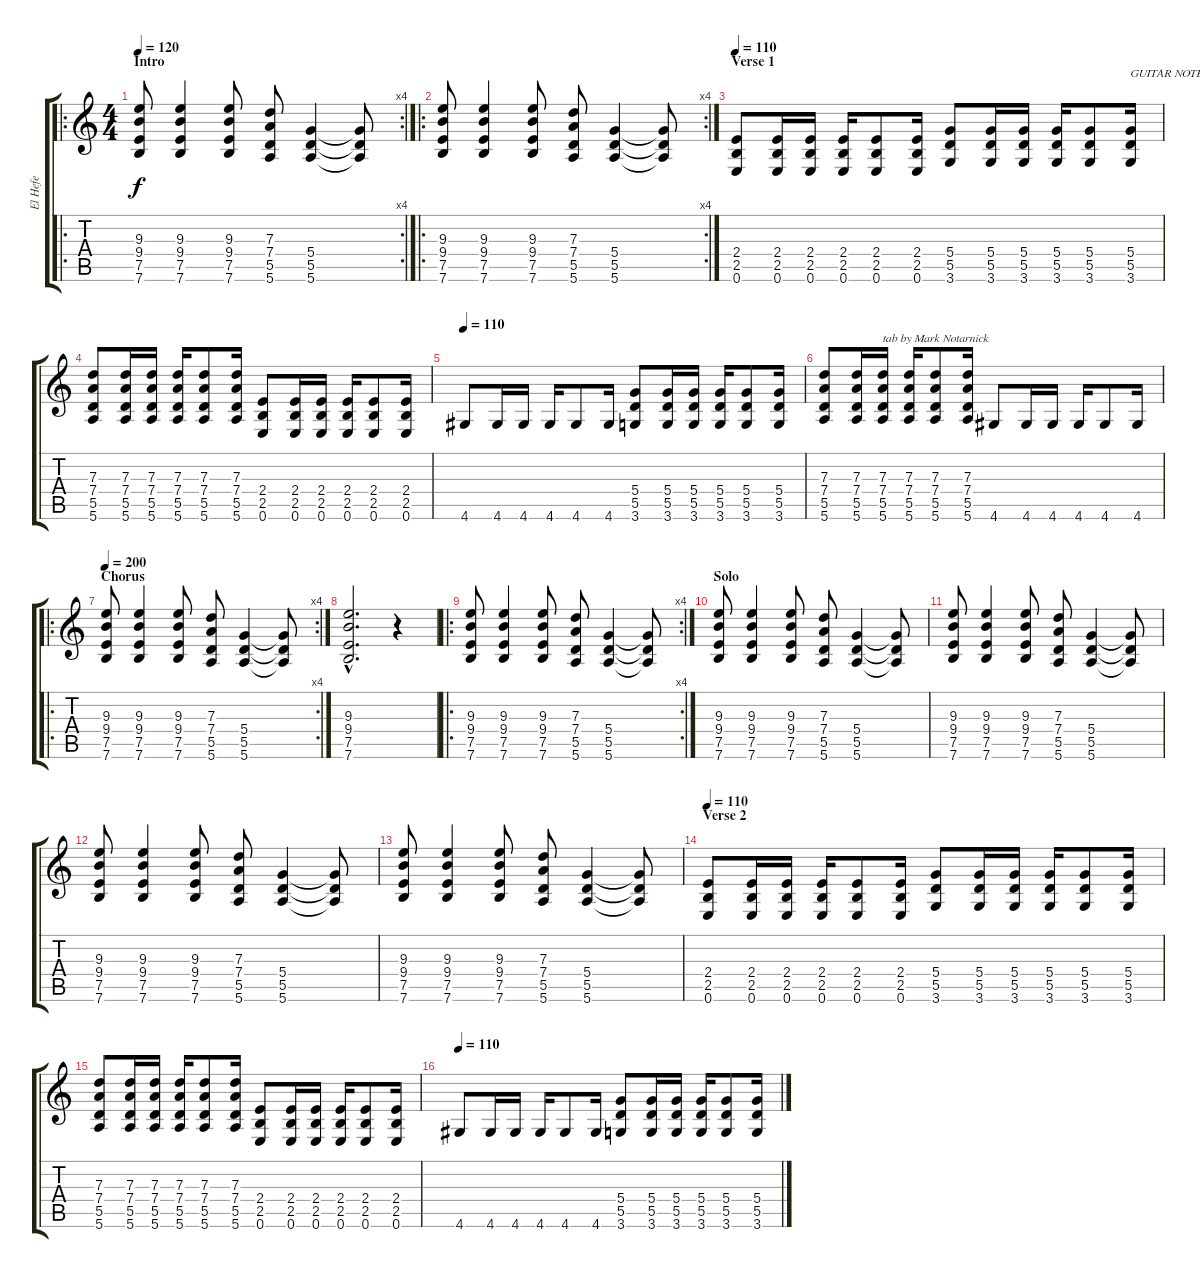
\track ("El Hefe" "El Hefe") {instrument overdrivenguitar}
\staff {score tabs}
\tuning (E4 B3 G3 D3 A2 E2) {hide}
\ro
\rc 4
\ts (4 4)
\section ("" "Intro")
\tempo 120
\clef g2
\ks c
(9.3 9.4 7.5 7.6).8{dy f instrument overdrivenguitar} (9.3 9.4 7.5 7.6).4 (9.3 9.4 7.5 7.6).8 (7.3 7.4 5.5 5.6).8 (5.4 5.5 5.6).4 (5.4{t} 5.5{t} 5.6{t}).8 |
\ro
\rc 4
(9.3 9.4 7.5 7.6).8 (9.3 9.4 7.5 7.6).4 (9.3 9.4 7.5 7.6).8 (7.3 7.4 5.5 5.6).8 (5.4 5.5 5.6).4 (5.4{t} 5.5{t} 5.6{t}).8 |
\section ("" "Verse 1")
\tempo 110
(2.4 2.5 0.6).8 (2.4 2.5 0.6).16 (2.4 2.5 0.6).16 (2.4 2.5 0.6).16 (2.4 2.5 0.6).8 (2.4 2.5 0.6).16 (5.4 5.5 3.6).8 (5.4 5.5 3.6).16 (5.4 5.5 3.6).16 (5.4 5.5 3.6).16 (5.4 5.5 3.6).8 (5.4 5.5 3.6).16{txt "GUITAR NOTE: PUMP UP THE DISTORTION !!!"} |
(7.3 7.4 5.5 5.6).8 (7.3 7.4 5.5 5.6).16 (7.3 7.4 5.5 5.6).16 (7.3 7.4 5.5 5.6).16 (7.3 7.4 5.5 5.6).8 (7.3 7.4 5.5 5.6).16 (2.4 2.5 0.6).8 (2.4 2.5 0.6).16 (2.4 2.5 0.6).16 (2.4 2.5 0.6).16 (2.4 2.5 0.6).8 (2.4 2.5 0.6).16 |
\tempo 120
\tempo 110
4.6.8 4.6.16 4.6.16 4.6.16 4.6.8 4.6.16 (5.4 5.5 3.6).8 (5.4 5.5 3.6).16 (5.4 5.5 3.6).16 (5.4 5.5 3.6).16 (5.4 5.5 3.6).8 (5.4 5.5 3.6).16 |
(7.3 7.4 5.5 5.6).8 (7.3 7.4 5.5 5.6).16 (7.3 7.4 5.5 5.6).16{txt "tab by Mark Notarnick"} (7.3 7.4 5.5 5.6).16 (7.3 7.4 5.5 5.6).8 (7.3 7.4 5.5 5.6).16 4.6.8 4.6.16 4.6.16 4.6.16 4.6.8 4.6.16 |
\ro
\rc 4
\section ("" "Chorus")
\tempo 200
(9.3 9.4 7.5 7.6).8 (9.3 9.4 7.5 7.6).4 (9.3 9.4 7.5 7.6).8 (7.3 7.4 5.5 5.6).8 (5.4 5.5 5.6).4 (5.4{t} 5.5{t} 5.6{t}).8 |
(9.3{hac} 9.4{hac} 7.5{hac} 7.6{hac}).2{d} r.4 |
\ro
\rc 4
(9.3 9.4 7.5 7.6).8 (9.3 9.4 7.5 7.6).4 (9.3 9.4 7.5 7.6).8 (7.3 7.4 5.5 5.6).8 (5.4 5.5 5.6).4 (5.4{t} 5.5{t} 5.6{t}).8 |
\section ("" "Solo")
(9.3 9.4 7.5 7.6).8 (9.3 9.4 7.5 7.6).4 (9.3 9.4 7.5 7.6).8 (7.3 7.4 5.5 5.6).8 (5.4 5.5 5.6).4 (5.4{t} 5.5{t} 5.6{t}).8 |
(9.3 9.4 7.5 7.6).8 (9.3 9.4 7.5 7.6).4 (9.3 9.4 7.5 7.6).8 (7.3 7.4 5.5 5.6).8 (5.4 5.5 5.6).4 (5.4{t} 5.5{t} 5.6{t}).8 |
(9.3 9.4 7.5 7.6).8 (9.3 9.4 7.5 7.6).4 (9.3 9.4 7.5 7.6).8 (7.3 7.4 5.5 5.6).8 (5.4 5.5 5.6).4 (5.4{t} 5.5{t} 5.6{t}).8 |
(9.3 9.4 7.5 7.6).8 (9.3 9.4 7.5 7.6).4 (9.3 9.4 7.5 7.6).8 (7.3 7.4 5.5 5.6).8 (5.4 5.5 5.6).4 (5.4{t} 5.5{t} 5.6{t}).8 |
\section ("" "Verse 2")
\tempo 110
(2.4 2.5 0.6).8 (2.4 2.5 0.6).16 (2.4 2.5 0.6).16 (2.4 2.5 0.6).16 (2.4 2.5 0.6).8 (2.4 2.5 0.6).16 (5.4 5.5 3.6).8 (5.4 5.5 3.6).16 (5.4 5.5 3.6).16 (5.4 5.5 3.6).16 (5.4 5.5 3.6).8 (5.4 5.5 3.6).16 |
(7.3 7.4 5.5 5.6).8 (7.3 7.4 5.5 5.6).16 (7.3 7.4 5.5 5.6).16 (7.3 7.4 5.5 5.6).16 (7.3 7.4 5.5 5.6).8 (7.3 7.4 5.5 5.6).16 (2.4 2.5 0.6).8 (2.4 2.5 0.6).16 (2.4 2.5 0.6).16 (2.4 2.5 0.6).16 (2.4 2.5 0.6).8 (2.4 2.5 0.6).16 |
\tempo 120
\tempo 110
4.6.8 4.6.16 4.6.16 4.6.16 4.6.8 4.6.16 (5.4 5.5 3.6).8 (5.4 5.5 3.6).16 (5.4 5.5 3.6).16 (5.4 5.5 3.6).16 (5.4 5.5 3.6).8 (5.4 5.5 3.6).16
